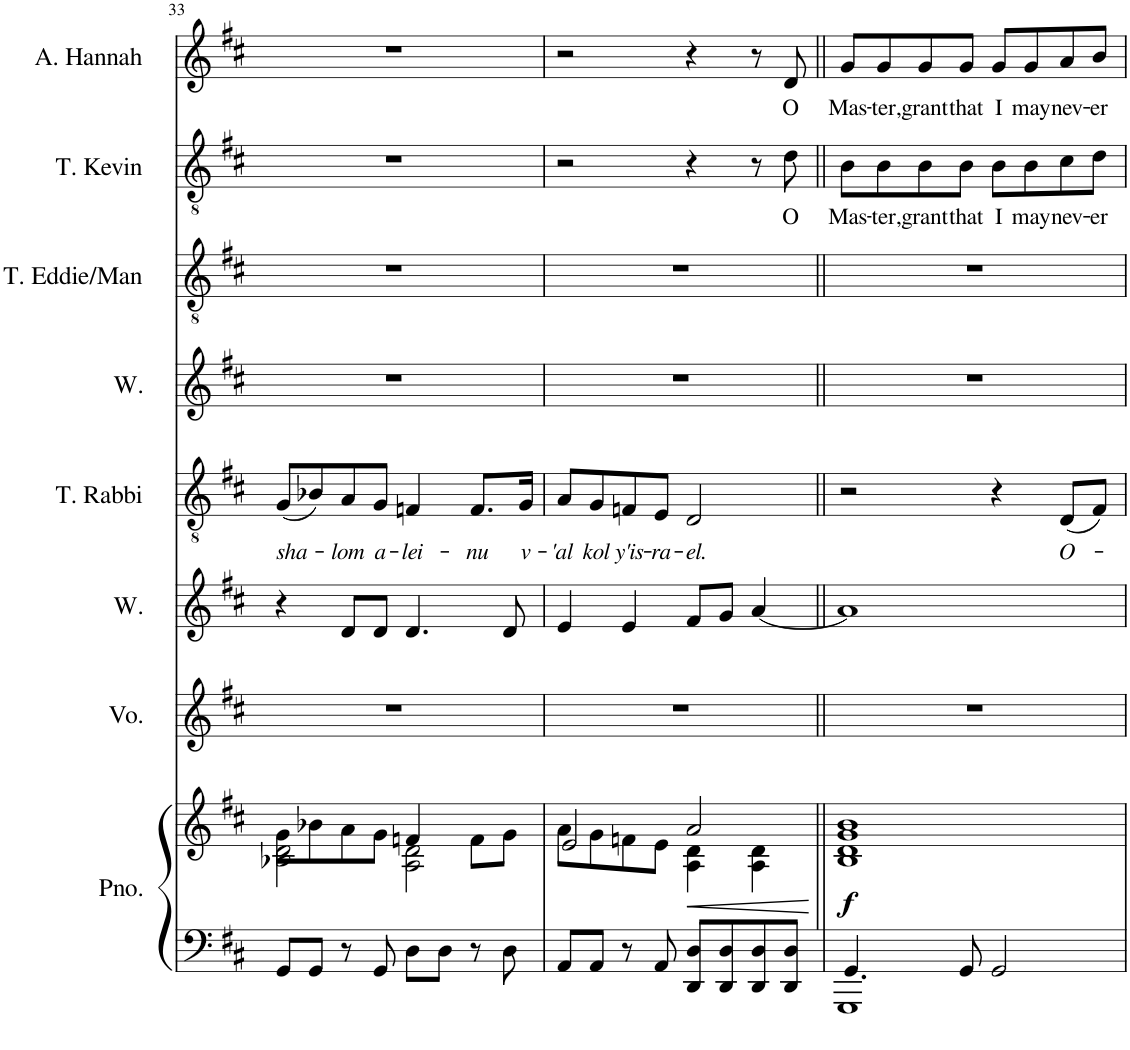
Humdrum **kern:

**kern	**kern	**dynam	**kern	**kern	**kern	**text	**kern	**kern	**kern	**text	**kern	**text
*part8	*part8	*part8	*part7	*part6	*part5	*part5	*part4	*part3	*part2	*part2	*part1	*part1
*staff9	*staff8	*staff8/9	*staff7	*staff6	*staff5	*staff5	*staff4	*staff3	*staff2	*staff2	*staff1	*staff1
*I"Piano	*	*	*I"Voice	*I"Women	*I"Tenor	*	*I"Women	*I"Tenor	*I"Tenor	*	*I"Alto	*
*I'Pno.	*	*	*I'Vo.	*I'W.	*	*	*I'W.	*	*	*	*	*
!!LO:PB:g=z
*clefF4	*clefG2	*	*clefG2	*clefG2	*clefGv2	*	*clefG2	*clefGv2	*clefGv2	*	*clefG2	*
*k[f#c#]	*k[f#c#]	*	*k[f#c#]	*k[f#c#]	*k[f#c#]	*	*k[f#c#]	*k[f#c#]	*k[f#c#]	*	*k[f#c#]	*
*M4/4	*M4/4	*	*M4/4	*M4/4	*M4/4	*	*M4/4	*M4/4	*M4/4	*	*M4/4	*
=33	=33	=33	=33	=33	=33	=33	=33	=33	=33	=33	=33	=33
*	*^	*	*	*	*	*	*	*	*	*	*	*
!	!	!	!	!	!	!	!LO:LY:b	!	!	!	!	!	!
8GG/L	2B-X\ 2d\	8g\L	.	1r	4r	(8G/L	sha-	1r	1r	1r	.	1r	.
8GG/J	.	8b-X\	.	.	.	8B-X/)	.	.	.	.	.	.	.
!	!	!	!	!	!	!	!LO:LY:b	!	!	!	!	!	!
8r	.	8a\	.	.	8d/L	8A/	-lom	.	.	.	.	.	.
!	!	!	!	!	!	!	!LO:LY:b	!	!	!	!	!	!
8GG/	.	8g\J	.	.	8d/J	8G/J	a-	.	.	.	.	.	.
!	!	!	!	!	!	!	!LO:LY:b	!	!	!	!	!	!
8D\L	2A\ 2d\	4fn/	.	.	4.d/	4Fn/	-lei-	.	.	.	.	.	.
8D\J	.	.	.	.	.	.	.	.	.	.	.	.	.
!	!	!	!	!	!	!	!LO:LY:b	!	!	!	!	!	!
8r	.	8f\L	.	.	.	8.F/L	-nu	.	.	.	.	.	.
8D\	.	8g\J	.	.	8d/	.	.	.	.	.	.	.	.
!	!	!	!	!	!	!	!LO:LY:b	!	!	!	!	!	!
.	.	.	.	.	.	16G/Jk	v-	.	.	.	.	.	.
=34	=34	=34	=34	=34	=34	=34	=34	=34	=34	=34	=34	=34	=34
!	!	!	!	!	!	!	!LO:LY:b	!	!	!	!	!	!
8AA/L	2e/	8a\L	.	1r	4e/	8A/L	-'al	1r	1r	2r	.	2r	.
!	!	!	!	!	!	!	!LO:LY:b	!	!	!	!	!	!
8AA/J	.	8g\	.	.	.	8G/	kol	.	.	.	.	.	.
!	!	!	!	!	!	!	!LO:LY:b	!	!	!	!	!	!
8r	.	8fn\	.	.	4e/	8Fn/	y'is-	.	.	.	.	.	.
!	!	!	!	!	!	!	!LO:LY:b	!	!	!	!	!	!
8AA/	.	8e\J	.	.	.	8E/J	-ra-	.	.	.	.	.	.
!	!	!	!LO:HP:b	!	!	!	!LO:LY:b	!	!	!	!	!	!
8DD/ 8D/L	2a/	4A\ 4d\	<	.	8f#/L	2D/	-el.	.	.	4r	.	4r	.
8DD/ 8D/	.	.	.	.	8g/J	.	.	.	.	.	.	.	.
8DD/ 8D/	.	4A\ 4d\	.	.	[4a/	.	.	.	.	8r	.	8r	.
!	!	!	!	!	!	!	!	!	!	!	!LO:LY:b	!	!LO:LY:b
8DD/ 8D/J	.	.	.	.	.	.	.	.	.	8d\	O	8d/	O
*	*v	*v	*	*	*	*	*	*	*	*	*	*	*
.	.	[	.	.	.	.	.	.	.	.	.	.
=35||	=35||	=35||	=35||	=35||	=35||	=35||	=35||	=35||	=35||	=35||	=35||	=35||
*^	*	*	*	*	*	*	*	*	*	*	*	*
!	!	!	!LO:DY:b	!	!	!	!	!	!	!	!LO:LY:b	!	!LO:LY:b
1GGG	4.GG/	1B 1d 1g 1b	f	1r	1a]	2r	.	1r	1r	8B\L	Mas-	8g/L	Mas-
!	!	!	!	!	!	!	!	!	!	!	!LO:LY:b	!	!LO:LY:b
.	.	.	.	.	.	.	.	.	.	8B\	-ter,	8g/	-ter,
!	!	!	!	!	!	!	!	!	!	!	!LO:LY:b	!	!LO:LY:b
.	.	.	.	.	.	.	.	.	.	8B\	grant	8g/	grant
!	!	!	!	!	!	!	!	!	!	!	!LO:LY:b	!	!LO:LY:b
.	8GG/	.	.	.	.	.	.	.	.	8B\J	that	8g/J	that
!	!	!	!	!	!	!	!	!	!	!	!LO:LY:b	!	!LO:LY:b
.	2GG/	.	.	.	.	4r	.	.	.	8B\L	I	8g/L	I
!	!	!	!	!	!	!	!	!	!	!	!LO:LY:b	!	!LO:LY:b
.	.	.	.	.	.	.	.	.	.	8B\	may	8g/	may
!	!	!	!	!	!	!	!LO:LY:b	!	!	!	!LO:LY:b	!	!LO:LY:b
.	.	.	.	.	.	(8D/L	O-	.	.	8c#\	nev-	8a/	nev-
!	!	!	!	!	!	!	!	!	!	!	!LO:LY:b	!	!LO:LY:b
.	.	.	.	.	.	8F#/J)	.	.	.	8d\J	-er	8b/J	-er
*v	*v	*	*	*	*	*	*	*	*	*	*	*	*
=	=	=	=	=	=	=	=	=	=	=	=	=
*-	*-	*-	*-	*-	*-	*-	*-	*-	*-	*-	*-	*-
